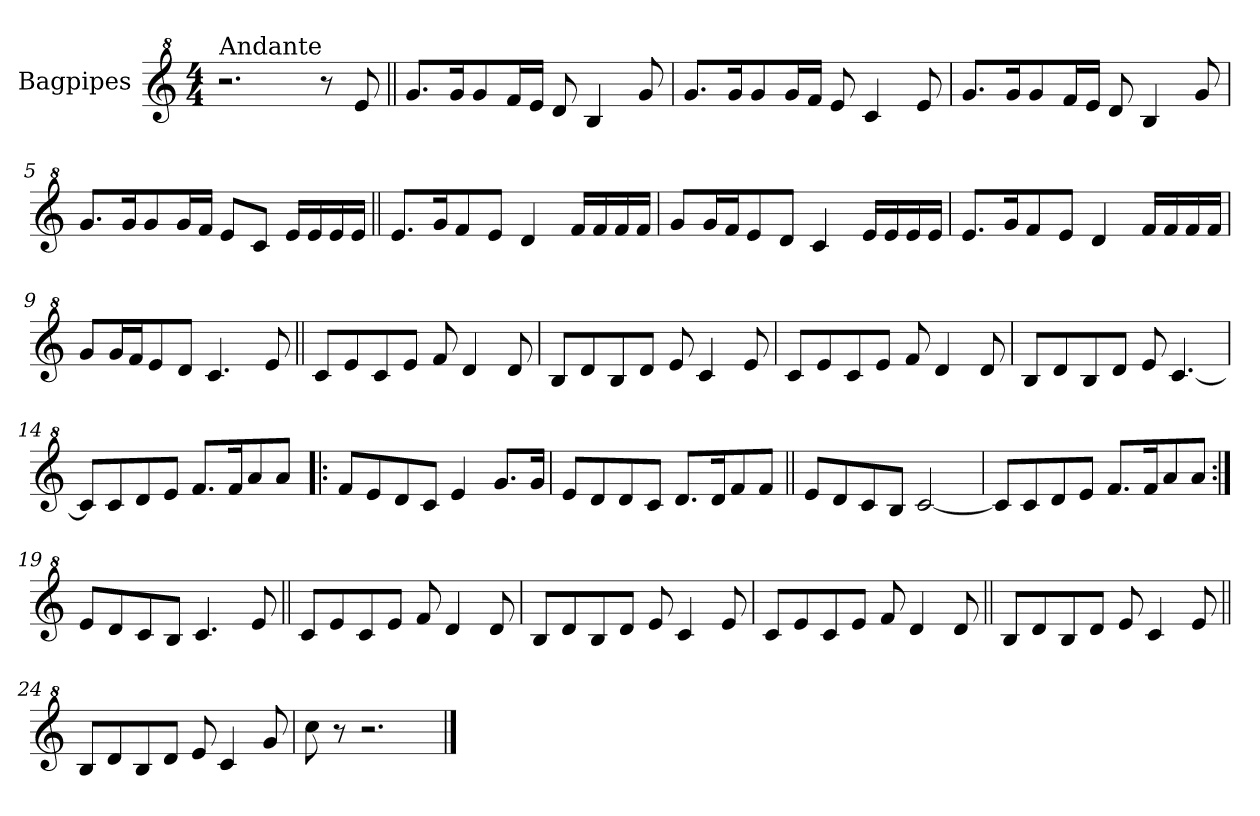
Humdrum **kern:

**kern
*part1
*staff1
*I"Bagpipes
*I'Bag
*clefG^2
*k[]
*C:
*M4/4
=1
!LO:TX:a:t=Andante
2.r
8r
8ee/
=2||
8.gg/L
16gg/K
8gg/
16ff/L
16ee/JJ
8dd/
4b/
8gg/
=3
8.gg/L
16gg/K
8gg/
16gg/L
16ff/JJ
8ee/
4cc/
8ee/
=4
8.gg/L
16gg/K
8gg/
16ff/L
16ee/JJ
8dd/
4b/
8gg/
!!LO:LB:g=z
=5
8.gg/L
16gg/K
8gg/
16gg/L
16ff/JJ
8ee/L
8cc/J
16ee/LL
16ee/
16ee/
16ee/JJ
=6||
8.ee/L
16gg/K
8ff/
8ee/J
4dd/
16ff/LL
16ff/
16ff/
16ff/JJ
=7
8gg/L
16gg/L
16ff/J
8ee/
8dd/J
4cc/
16ee/LL
16ee/
16ee/
16ee/JJ
=8
8.ee/L
16gg/K
8ff/
8ee/J
4dd/
16ff/LL
16ff/
16ff/
16ff/JJ
!!LO:LB:g=z
=9
8gg/L
16gg/L
16ff/J
8ee/
8dd/J
4.cc/
8ee/
=10||
8cc/L
8ee/
8cc/
8ee/J
8ff/
4dd/
8dd/
=11
8b/L
8dd/
8b/
8dd/J
8ee/
4cc/
8ee/
=12
8cc/L
8ee/
8cc/
8ee/J
8ff/
4dd/
8dd/
=13
8b/L
8dd/
8b/
8dd/J
8ee/
[4.cc/
!!LO:LB:g=z
=14
8cc/L]
8cc/
8dd/
8ee/J
8.ff/L
16ff/K
8aa/
8aa/J
=15!|:
8ff/L
8ee/
8dd/
8cc/J
4ee/
8.gg/L
16gg/Jk
=16
8ee/L
8dd/
8dd/
8cc/J
8.dd/L
16dd/K
8ff/
8ff/J
=17||
8ee/L
8dd/
8cc/
8b/J
[2cc/
=18
8cc/L]
8cc/
8dd/
8ee/J
8.ff/L
16ff/K
8aa/
8aa/J
!!LO:LB:g=z
=19:|!
8ee/L
8dd/
8cc/
8b/J
4.cc/
8ee/
=20||
8cc/L
8ee/
8cc/
8ee/J
8ff/
4dd/
8dd/
=21
8b/L
8dd/
8b/
8dd/J
8ee/
4cc/
8ee/
=22
8cc/L
8ee/
8cc/
8ee/J
8ff/
4dd/
8dd/
=23||
8b/L
8dd/
8b/
8dd/J
8ee/
4cc/
8ee/
!!LO:LB:g=z
=24||
8b/L
8dd/
8b/
8dd/J
8ee/
4cc/
8gg/
=25
8ccc\
8r
2.r
==
*-
